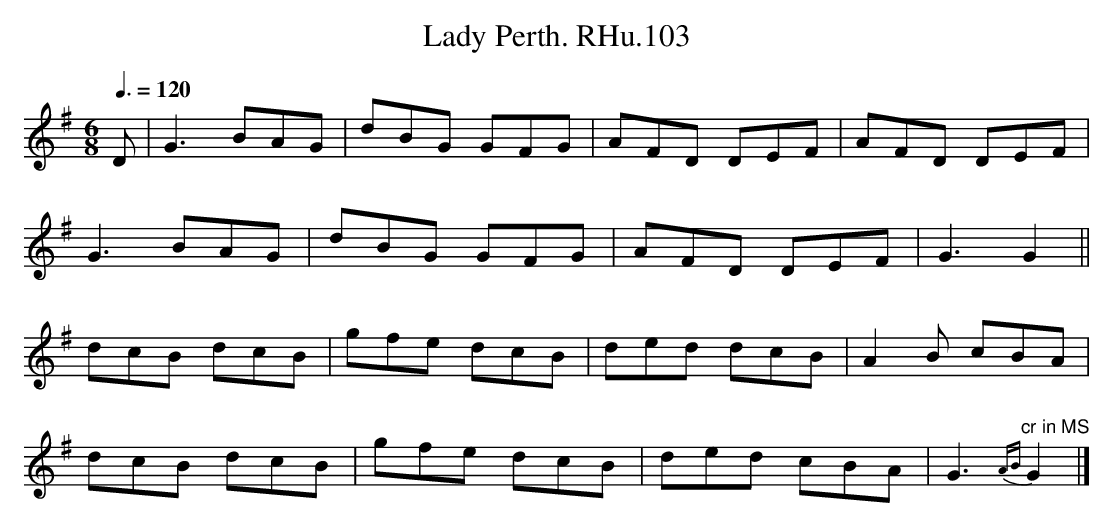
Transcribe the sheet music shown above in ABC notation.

X:1
T:Lady Perth. RHu.103
L:1/8
M:6/8
Q:3/8=120
K:G
D|G3 BAG|dBG GFG|AFD DEF|AFD DEF|!
G3 BAG|dBG GFG|AFD DEF|G3G2||!
dcB dcB|gfe dcB|ded dcB|A2B cBA|!
dcB dcB|gfe dcB|ded cBA|G3"cr in MS"{AB}G2|]
